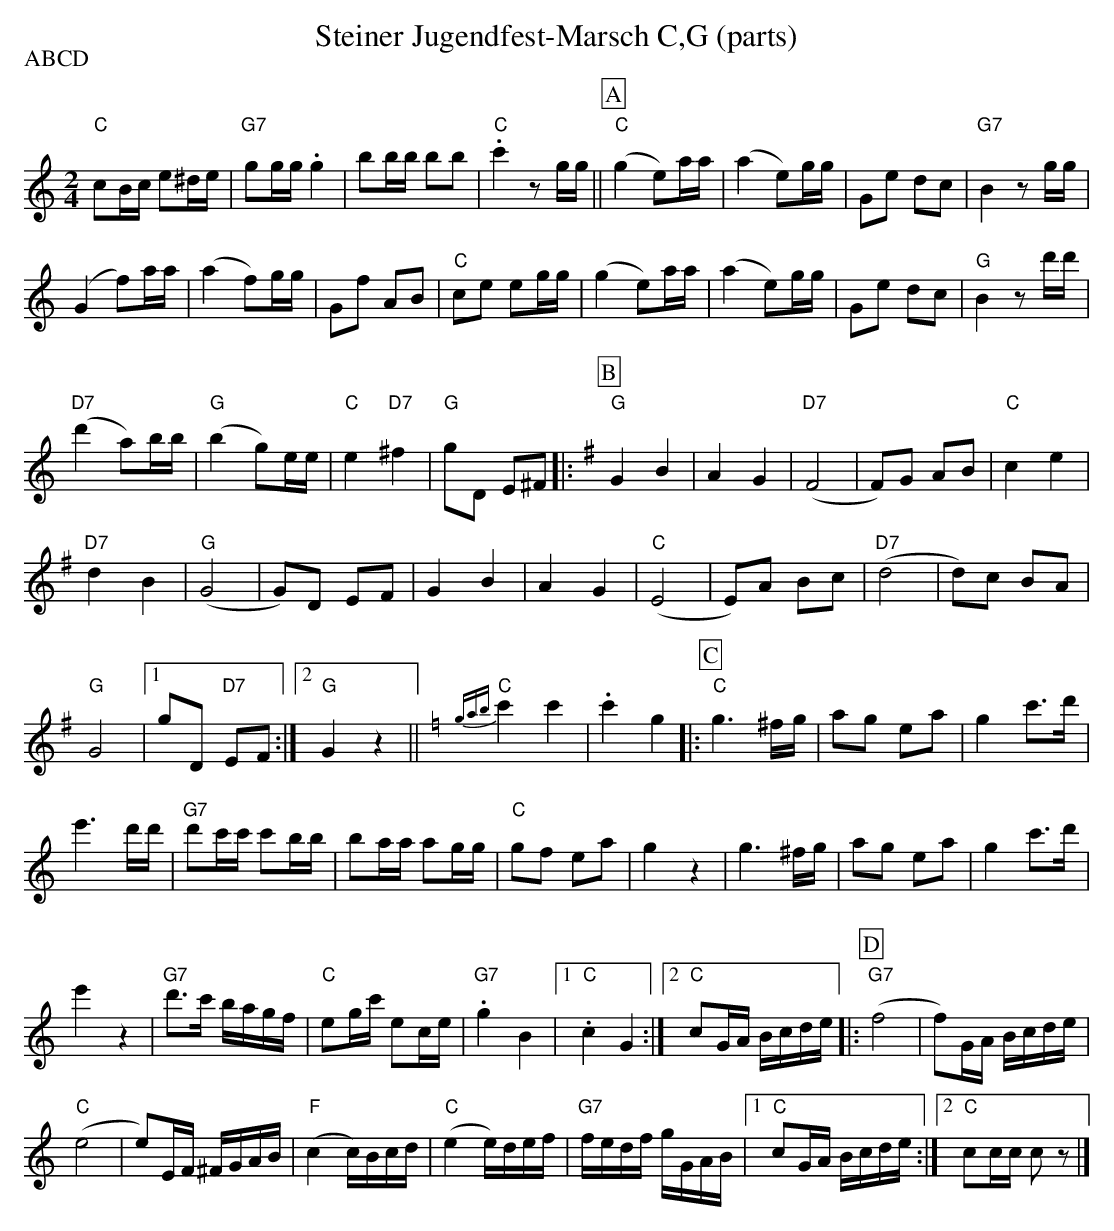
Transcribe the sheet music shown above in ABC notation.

X:1
T: Steiner Jugendfest-Marsch C,G (parts)
P: ABCD
M:2/4
L:1/8
K:C
"C"cB/c/ e^d/e/ | "G7"gg/g/ .g2 | bb/b/ bb | "C".c'2 zg/g/ ||[P: A] "C"(g2e)a/a/ | (a2e)g/g/ | Ge dc | "G7"B2zg/g/ |
(G2f)a/a/ | (a2f)g/g/ | Gf AB | "C"ce eg/g/ | (g2e)a/a/ | (a2e)g/g/ | Ge dc | "G"B2zd'/d'/ |
("D7"d'2a)b/b/ | ("G"b2g)e/e/ | "C"e2"D7"^f2 | "G"gD E^F |: [K:G] [L:1/4][P:B] "G"GB | AG | ("D7"F2 | F/)G/ A/B/ | "C"ce |
"D7"dB | ("G"G2 | G/)D/ E/F/ | GB | AG | ("C"E2 | E/)A/ B/c/ | ("D7"d2 | d/)c/ B/A/ |
"G"G2 |1 g/D/ "D7"E/F/ :|2 "G"Gz || [K:C] {gab}"C"c' c' | .c'g |:[P:C] "C"g>^f/g// | a/g/ e/a/ | g c'/>d'/ |
[L:1/16] e'6 d'd' | "G7"d'2c'c' c'2bb | b2aa a2gg | "C"g2f2 e2a2 | g4z4 | g6 ^fg | a2g2 e2a2 | g4 c'2>d'2 |
e'4 z4 | "G7"d'2>c'2 bagf | "C"e2gc' e2ce | "G7".g4 B4 |1 "C".c4G4 :|2 "C"c2GA Bcde |:[P:D] ("G7"f8 | f2)GA Bcde |
("C"e8 | e2)EF ^FGAB | ("F"c4c)Bcd | ("C"e4 e)def | "G7"fedf gGAB |1 "C"c2GA Bcde :|2 "C"c2cc c2z2 |]
